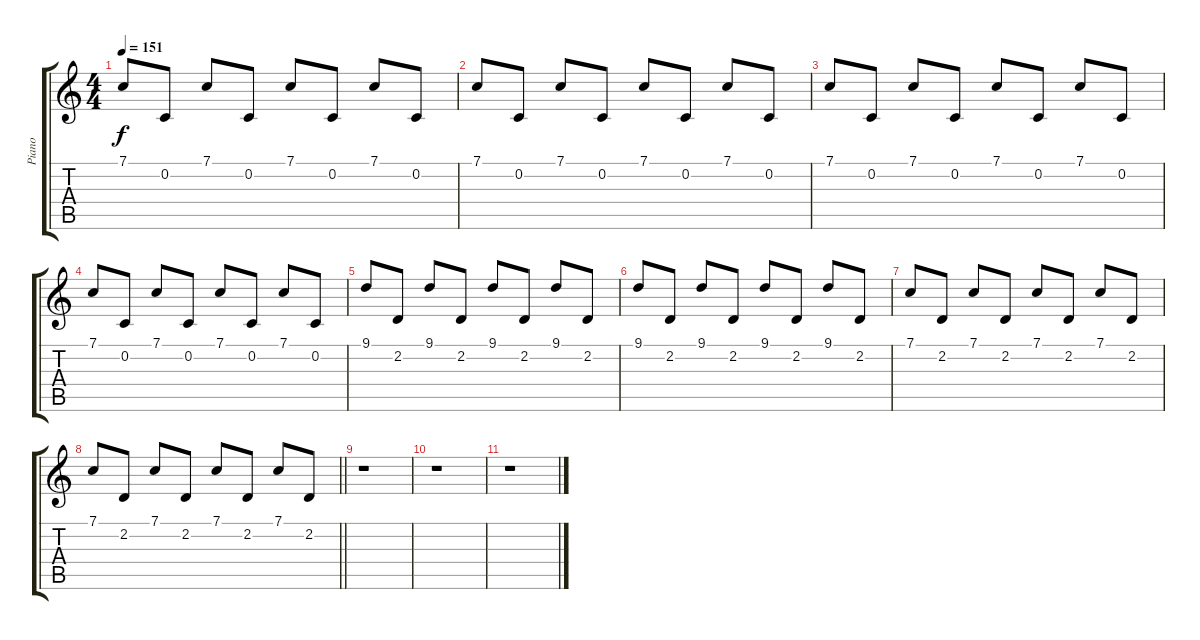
\track ("Piano" "Piano") {instrument brightacousticpiano}
\staff {score tabs}
\tuning (F4 C4 Ab3 Eb3 Bb2 F2) {hide}
\ts (4 4)
\tempo 151
\clef g2
\ks c
7.1.8{dy f} 0.2.8 7.1.8 0.2.8 7.1.8 0.2.8 7.1.8 0.2.8 |
7.1.8 0.2.8 7.1.8 0.2.8 7.1.8 0.2.8 7.1.8 0.2.8 |
7.1.8 0.2.8 7.1.8 0.2.8 7.1.8 0.2.8 7.1.8 0.2.8 |
7.1.8 0.2.8 7.1.8 0.2.8 7.1.8 0.2.8 7.1.8 0.2.8 |
9.1.8 2.2.8 9.1.8 2.2.8 9.1.8 2.2.8 9.1.8 2.2.8 |
9.1.8 2.2.8 9.1.8 2.2.8 9.1.8 2.2.8 9.1.8 2.2.8 |
7.1.8 2.2.8 7.1.8 2.2.8 7.1.8 2.2.8 7.1.8 2.2.8 |
\barLineRight lightlight
7.1.8 2.2.8 7.1.8 2.2.8 7.1.8 2.2.8 7.1.8 2.2.8 |
r.1 |
r.1 |
r.1
